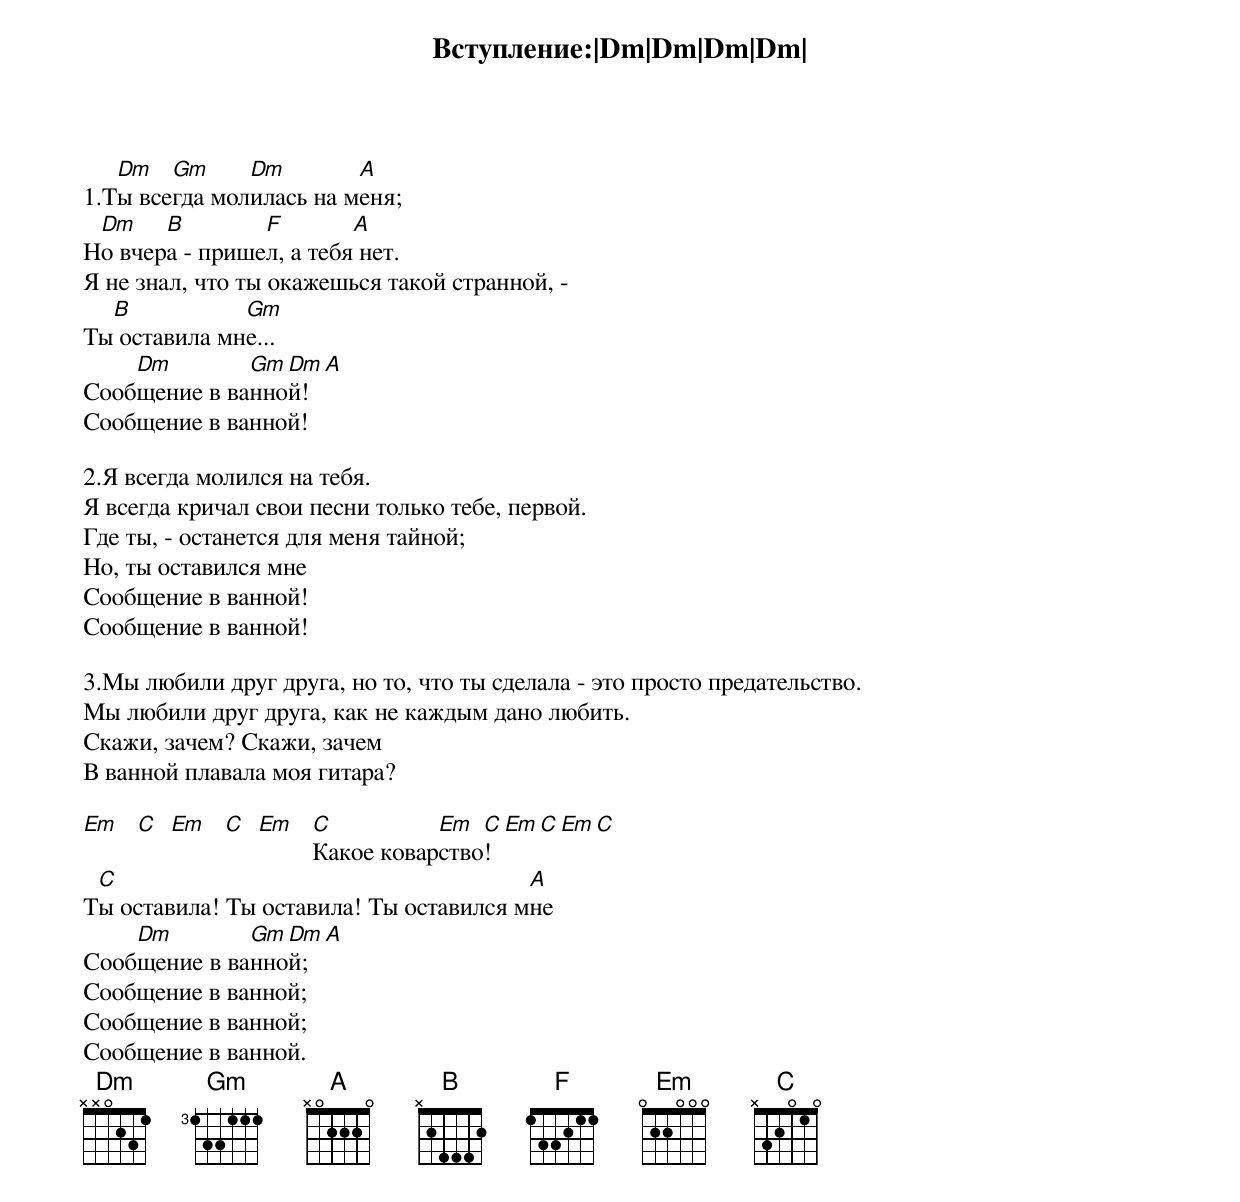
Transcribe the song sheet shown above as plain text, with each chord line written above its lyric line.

Вступление:|Dm|Dm|Dm|Dm|

   Dm   Gm     Dm        A
1.Ты всегда молилась на меня;
 Dm    B        F        A
Но вчера - пришел, а тебя нет.
Я не знал, что ты окажешься такой странной, -
  B           Gm
Ты оставила мне...
    Dm        Gm Dm A
Сообщение в ванной!
Сообщение в ванной!

2.Я всегда молился на тебя.
Я всегда кричал свои песни только тебе, первой.
Где ты, - останется для меня тайной;
Но, ты оставился мне
Сообщение в ванной!
Сообщение в ванной!

3.Мы любили друг друга, но то, что ты сделала - это просто предательство.
Мы любили друг друга, как не каждым дано любить.
Скажи, зачем? Скажи, зачем
В ванной плавала моя гитара?

Em C Em C Em C          Em  C Em C  Em C
             Какое коварство!
 C                                      A
Ты оставила! Ты оставила! Ты оставился мне
    Dm        Gm Dm A
Cообщение в ванной;
Сообщение в ванной;
Сообщение в ванной;
Сообщение в ванной.
